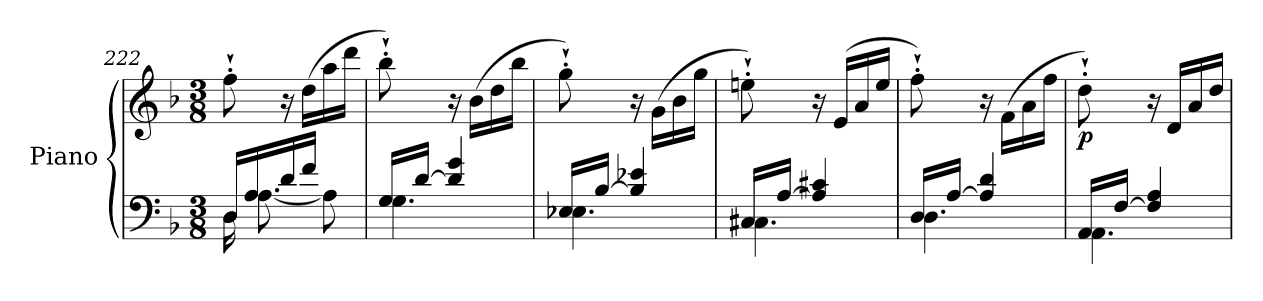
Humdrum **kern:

**kern	**kern	**dynam
*part1	*part1	*part1
*staff2	*staff1	*staff1/2
*I"Piano	*	*
*I'Pno	*	*
!!LO:PB:g=z
*clefF4	*clefG2	*
*k[b-]	*k[b-]	*
*M3/8	*M3/8	*
=222	=222	=222
*^	*	*
16D/LL	16D\	8ff'`\	.
16A/	[8.A\	.	.
16d/	.	16r	.
!	!	!	!LO:DY:b
16f/JJ	.	(>16dd\LL	other-dynamics
8ryy	8A\]	16aa\	.
.	.	16ddd\JJ	.
=223	=223	=223	=223
16G/LL	4.G\	8bb-'`\)	.
[16d/JJ	.	.	.
4d/] 4g/	.	16r	.
.	.	(>16b-\LL	.
.	.	16dd\	.
.	.	16bb-\JJ	.
=224	=224	=224	=224
16E-X/LL	4.E-X\	8gg'`\)	.
[16B-/JJ	.	.	.
4B-/] 4e-X/	.	16r	.
.	.	(>16g\LL	.
.	.	16b-\	.
.	.	16gg\JJ	.
=225	=225	=225	=225
!	!	!	!LO:DY:b
16C#X/LL	4.C#X\	8een'`\)	other-dynamics
[16A/JJ	.	.	.
4A/] 4c#X/	.	16r	.
.	.	(>16e/LL	.
.	.	16a/	.
.	.	16ee/JJ	.
=226	=226	=226	=226
16D/LL	4.D\	8ff'`\)	.
[16A/JJ	.	.	.
4A/] 4d/	.	16r	.
.	.	(>16f\LL	.
.	.	16a\	.
.	.	16ff\JJ	.
!!LO:LB:g=z
=227	=227	=227	=227
!	!	!	!LO:DY:b
16AA/LL	4.AA\	8dd'`\)	p
[16F/JJ	.	.	.
4F/] 4A/	.	16r	.
!	!	!	!LO:DY:b
.	.	16d/LL	other-dynamics
.	.	16a/	.
.	.	16dd/JJ	.
*v	*v	*	*
=	=	=
*-	*-	*-
